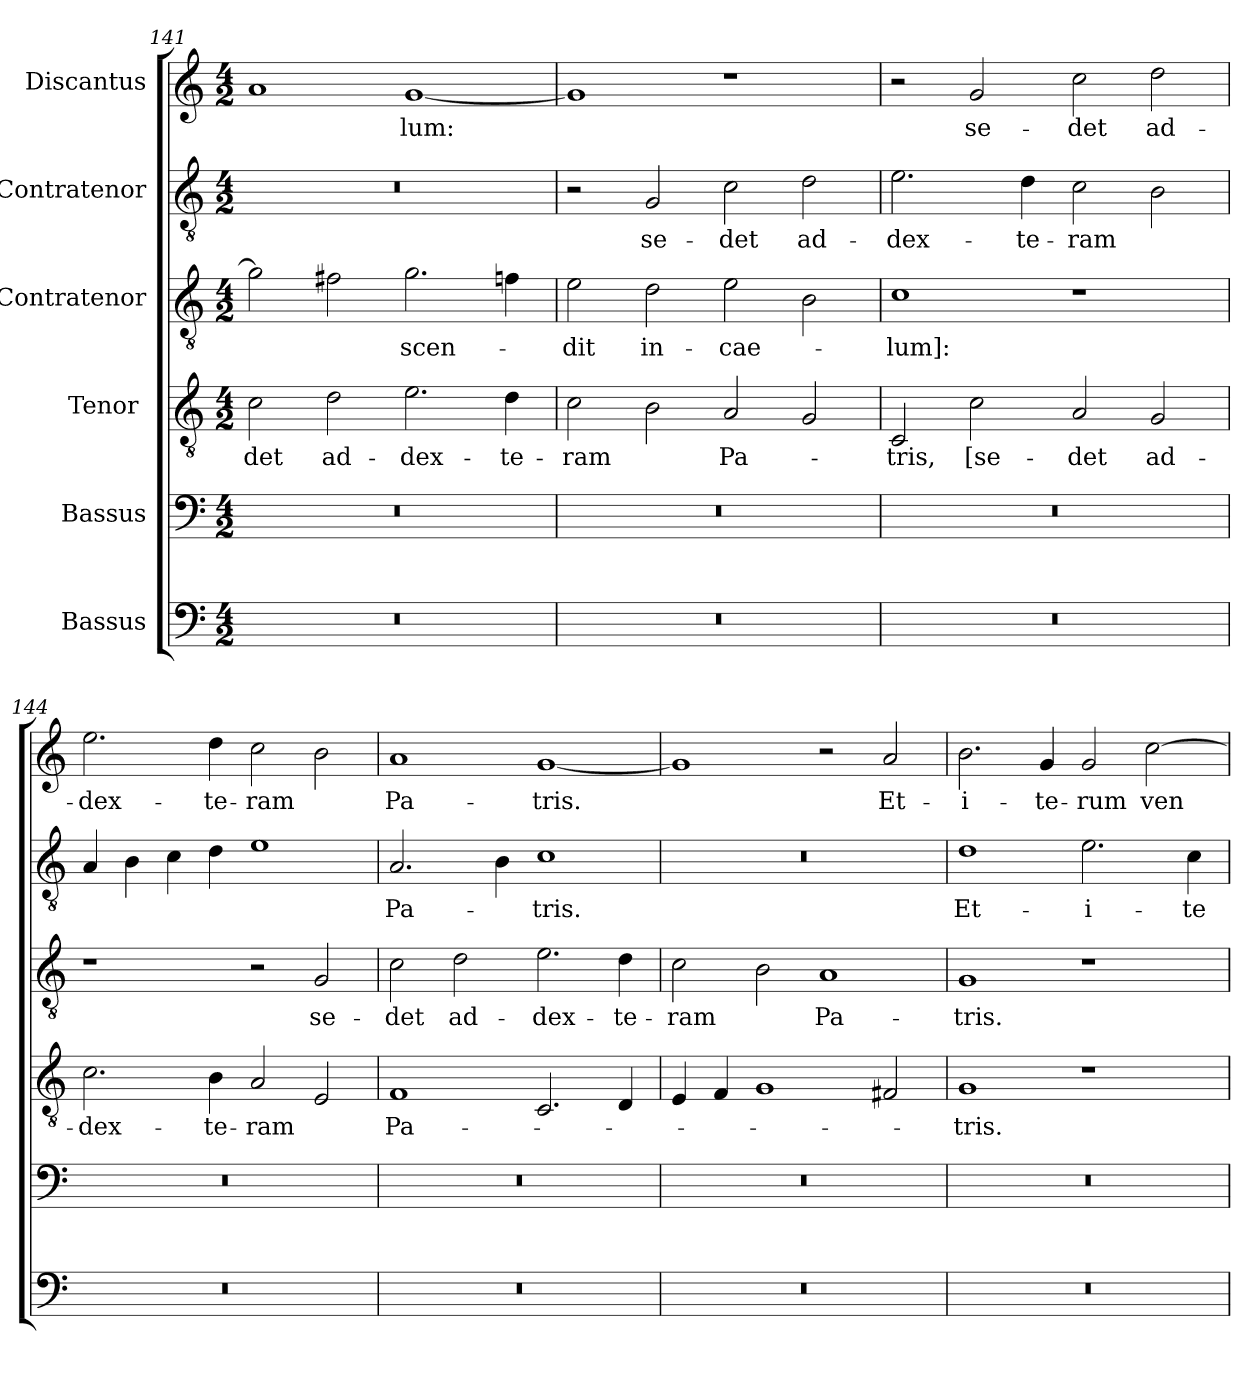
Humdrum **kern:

**kern	**kern	**kern	**text	**kern	**text	**kern	**text	**kern	**text
*part6	*part5	*part4	*part4	*part3	*part3	*part2	*part2	*part1	*part1
*staff6	*staff5	*staff4	*staff4	*staff3	*staff3	*staff2	*staff2	*staff1	*staff1
*I"Bassus	*I"Bassus	*I"Tenor 	*	*I"Contratenor	*	*I"Contratenor	*	*I"Discantus	*
*clefF4	*clefF4	*clefGv2	*	*clefGv2	*	*clefGv2	*	*clefG2	*
*k[]	*k[]	*k[]	*	*k[]	*	*k[]	*	*k[]	*
*M4/2	*M4/2	*M4/2	*	*M4/2	*	*M4/2	*	*M4/2	*
=141	=141	=141	=141	=141	=141	=141	=141	=141	=141
0r	0r	2c\	-det	2g\]	.	0r	.	1a/	.
.	.	2d\	ad-	2f#X\	.	.	.	.	.
.	.	2.e\	dex-	2.g\	-scen-	.	.	[1g/	-lum:
.	.	4d\	-te-	4fn\	.	.	.	.	.
=142	=142	=142	=142	=142	=142	=142	=142	=142	=142
0r	0r	2c\	-ram	2e\	-dit	2r	.	1g/]	.
.	.	2B\	.	2d\	in-	2G/	se-	.	.
.	.	2A/	Pa-	2e\	cae-	2c\	-det	1r	.
.	.	2G/	.	2B\	.	2d\	ad-	.	.
=143	=143	=143	=143	=143	=143	=143	=143	=143	=143
0r	0r	2C/	-tris,	1c\	-lum]:	2.e\	dex-	2r	.
.	.	2c\	[se-	.	.	.	.	2g/	se-
.	.	.	.	.	.	4d\	-te-	.	.
.	.	2A/	-det	1r	.	2c\	-ram	2cc\	-det
.	.	2G/	ad-	.	.	2B\	.	2dd\	ad-
=144	=144	=144	=144	=144	=144	=144	=144	=144	=144
0r	0r	2.c\	dex-	1r	.	4A/	.	2.ee\	dex-
.	.	.	.	.	.	4B\	.	.	.
.	.	.	.	.	.	4c\	.	.	.
.	.	4B\	-te-	.	.	4d\	.	4dd\	-te-
.	.	2A/	-ram	2r	.	1e\	.	2cc\	-ram
.	.	2E/	.	2G/	se-	.	.	2b\	.
=145	=145	=145	=145	=145	=145	=145	=145	=145	=145
0r	0r	1F/	Pa-	2c\	-det	2.A/	Pa-	1a/	Pa-
.	.	.	.	2d\	ad-	.	.	.	.
.	.	.	.	.	.	4B\	.	.	.
.	.	2.C/	.	2.e\	dex-	1c\	-tris.	[1g/	-tris.
.	.	4D/	.	4d\	-te-	.	.	.	.
=146	=146	=146	=146	=146	=146	=146	=146	=146	=146
0r	0r	4E/	.	2c\	-ram	0r	.	1g/]	.
.	.	4F/	.	.	.	.	.	.	.
.	.	1G/	.	2B\	.	.	.	.	.
.	.	.	.	1A/	Pa-	.	.	2r	.
.	.	2F#X/	.	.	.	.	.	2a/	Et-
=147	=147	=147	=147	=147	=147	=147	=147	=147	=147
0r	0r	1G/	-tris.	1G/	-tris.	1d\	Et-	2.b\	i-
.	.	.	.	.	.	.	.	4g/	-te-
.	.	1r	.	1r	.	2.e\	i-	2g/	-rum
.	.	.	.	.	.	.	.	[2cc\	ven-
.	.	.	.	.	.	4c\	-te-	.	.
=	=	=	=	=	=	=	=	=	=
*-	*-	*-	*-	*-	*-	*-	*-	*-	*-
